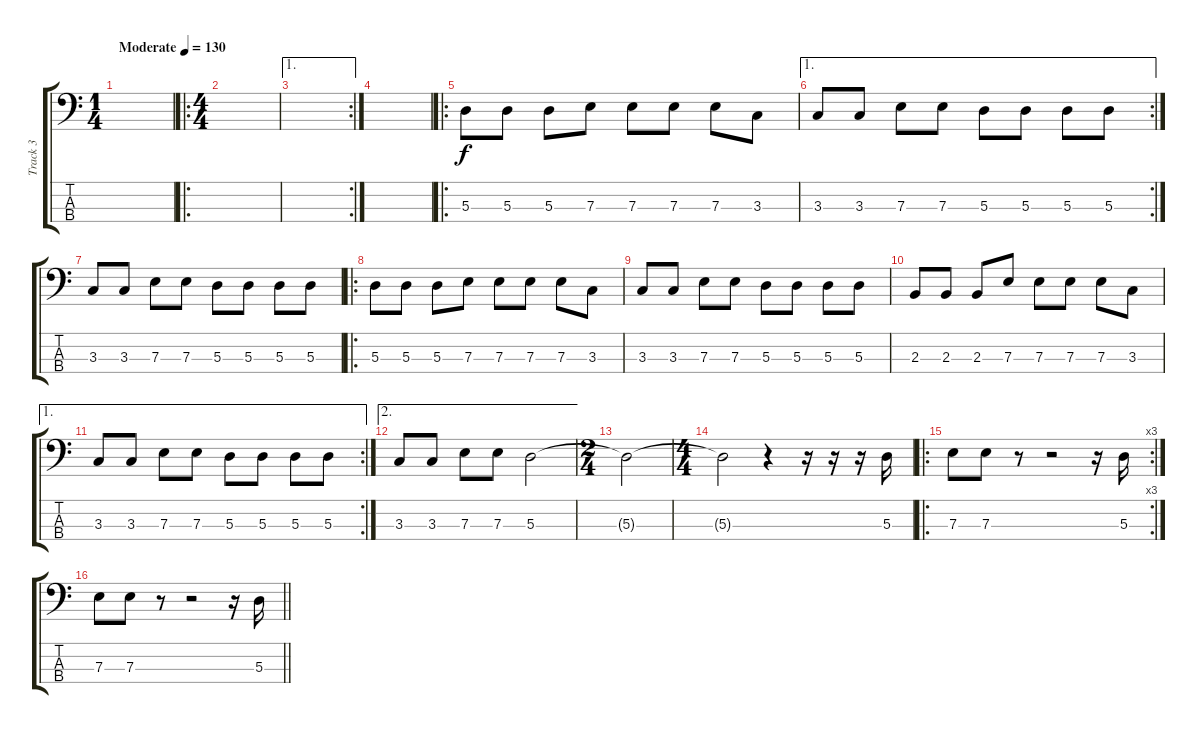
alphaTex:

\track ("Track 3" "Track 3") {instrument electricbassfinger}
\staff {score tabs}
\tuning (G2 D2 A1 E1) {hide}
\ts (1 4)
\tempo (130 "Moderate")
\clef f4
\ks c
|
\ro
\ts (4 4)
|
\ae 1
\rc 2
|
|
\ro
5.3.8{volume 16} 5.3.8 5.3.8 7.3.8 7.3.8 7.3.8 7.3.8 3.3.8 |
\ae 1
\rc 2
3.3.8 3.3.8 7.3.8 7.3.8 5.3.8 5.3.8 5.3.8 5.3.8 |
3.3.8 3.3.8 7.3.8 7.3.8 5.3.8 5.3.8 5.3.8 5.3.8 |
\ro
5.3.8 5.3.8 5.3.8 7.3.8 7.3.8 7.3.8 7.3.8 3.3.8 |
3.3.8 3.3.8 7.3.8 7.3.8 5.3.8 5.3.8 5.3.8 5.3.8 |
2.3.8 2.3.8 2.3.8 7.3.8 7.3.8 7.3.8 7.3.8 3.3.8 |
\ae 1
\rc 2
3.3.8 3.3.8 7.3.8 7.3.8 5.3.8 5.3.8 5.3.8 5.3.8 |
\ae 2
3.3.8 3.3.8 7.3.8 7.3.8 5.3.2 |
\ts (2 4)
5.3{t}.2 |
\ts (4 4)
5.3{t}.2 r.4 r.16 r.16 r.16 5.3.16 |
\ro
\rc 3
7.3.8 7.3.8 r.8 r.2 r.16 5.3.16 |
\barLineRight lightlight
7.3.8 7.3.8 r.8 r.2 r.16 5.3.16
